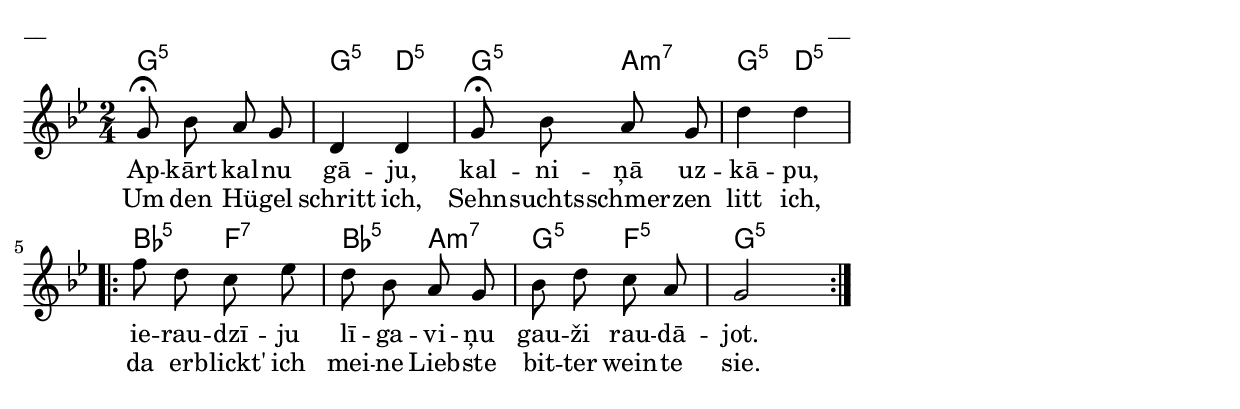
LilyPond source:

\version "2.13.16" 
%\header {
% title = "Apkārt kalnu gāju"
%}
% J.Vītola t.dz. ar klavieru pavadījumu
\paper {
line-width = 14\cm
left-margin = 0.4\cm
between-system-padding = 0.3\cm
between-system-space = 0.3\cm
}
\layout {
indent = #0
ragged-last = ##f
}

voiceA = \relative c' {
\clef "treble"
\key g \minor
\time 2/4
g'8\fermata bes a g | d4 d | g8\fermata bes a g | d'4 d 
\repeat volta 2 {
f8 d c ees | d8 bes a g | bes8 d c a | g2 
}
}


lyricAA = \lyricmode {
Ap -- kārt kal -- nu gā -- ju, kal -- ni -- ņā uz -- kā -- pu, 
ie -- rau -- dzī -- ju lī -- ga -- vi -- ņu gau -- ži rau -- dā -- jot. 
}

lyricAB = \lyricmode {
Um den Hü -- gel schritt ich, Sehn -- suchts -- schmer -- zen litt ich, 
da er -- blickt' ich mei -- ne Lieb -- ste bit -- ter wein -- te sie.  
}

chordsA = \chordmode {
g2:m5 | g4:m5 d4:5 | g4:m5 a4:m7 | g4:m5 d4:5 
\repeat volta 2 { 
bes4:5 f4:7 | bes4:5 a4:m7 | g4:m5 f4:5 | g2:m5 
}
}



fullScore = <<
\new ChordNames { \chordsA }
\new Staff {
<<
\new Voice = "voiceA" { \oneVoice \autoBeamOff \voiceA }
\lyricsto "voiceA" \new Lyrics \lyricAA
\lyricsto "voiceA" \new Lyrics \lyricAB
>>
}
>>

\score {
\fullScore
\header { piece = "__" opus = "__" }
}
\markup { \with-color #(x11-color 'white) \sans \smaller "__" }
\score {
\unfoldRepeats
\fullScore
\midi {
\context { \Staff \remove "Staff_performer" }
\context { \Voice \consists "Staff_performer" }
}
}


